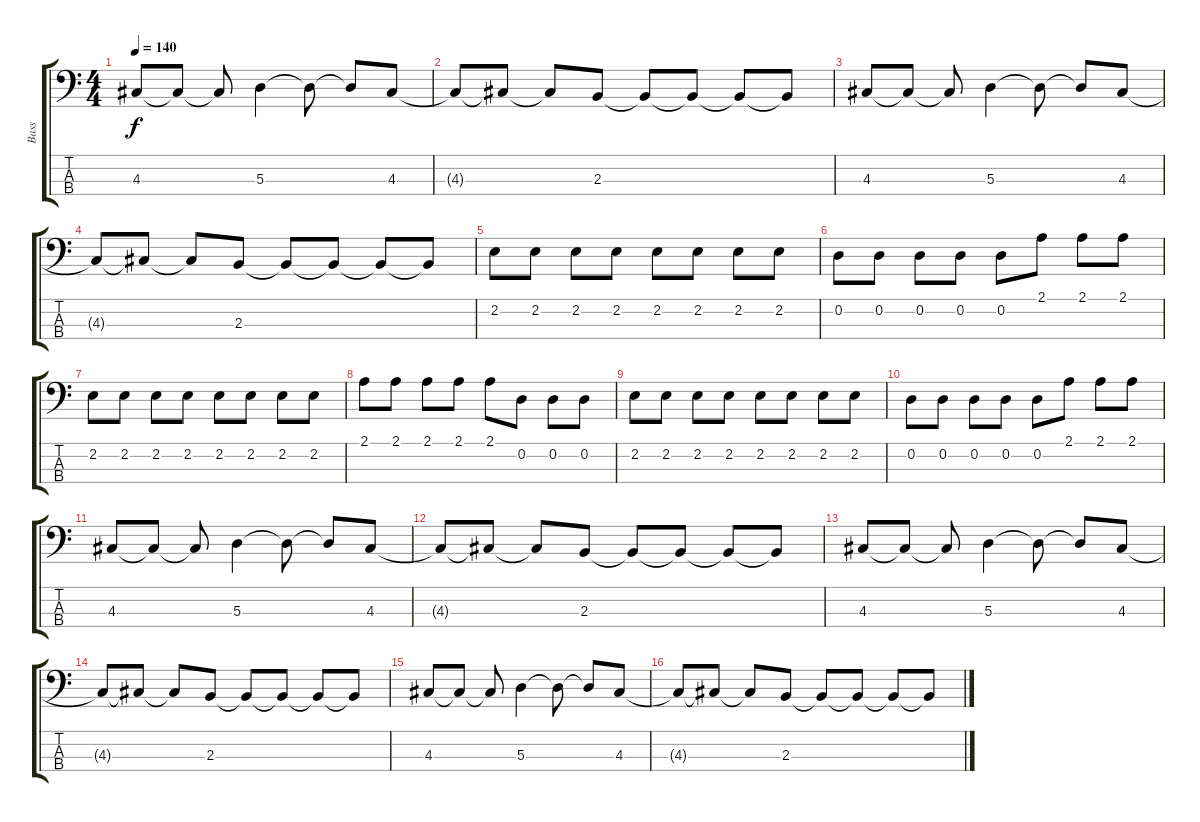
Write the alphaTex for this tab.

\track ("Bass" "Bass") {instrument slapbass1}
\staff {score tabs}
\tuning (G2 D2 A1 E1) {hide}
\ts (4 4)
\tempo 140
\clef f4
\ks c
4.3.8{dy f} 4.3{t}.8 4.3{t}.8 5.3.4 5.3{t}.8 5.3{t}.8 4.3.8 |
4.3{t}.8 4.3{t}.8 4.3{t}.8 2.3.8 2.3{t}.8 2.3{t}.8 2.3{t}.8 2.3{t}.8 |
4.3.8 4.3{t}.8 4.3{t}.8 5.3.4 5.3{t}.8 5.3{t}.8 4.3.8 |
4.3{t}.8 4.3{t}.8 4.3{t}.8 2.3.8 2.3{t}.8 2.3{t}.8 2.3{t}.8 2.3{t}.8 |
2.2.8 2.2.8 2.2.8 2.2.8 2.2.8 2.2.8 2.2.8 2.2.8 |
0.2.8 0.2.8 0.2.8 0.2.8 0.2.8 2.1.8 2.1.8 2.1.8 |
2.2.8 2.2.8 2.2.8 2.2.8 2.2.8 2.2.8 2.2.8 2.2.8 |
2.1.8 2.1.8 2.1.8 2.1.8 2.1.8 0.2.8 0.2.8 0.2.8 |
2.2.8 2.2.8 2.2.8 2.2.8 2.2.8 2.2.8 2.2.8 2.2.8 |
0.2.8 0.2.8 0.2.8 0.2.8 0.2.8 2.1.8 2.1.8 2.1.8 |
4.3.8 4.3{t}.8 4.3{t}.8 5.3.4 5.3{t}.8 5.3{t}.8 4.3.8 |
4.3{t}.8 4.3{t}.8 4.3{t}.8 2.3.8 2.3{t}.8 2.3{t}.8 2.3{t}.8 2.3{t}.8 |
4.3.8 4.3{t}.8 4.3{t}.8 5.3.4 5.3{t}.8 5.3{t}.8 4.3.8 |
4.3{t}.8 4.3{t}.8 4.3{t}.8 2.3.8 2.3{t}.8 2.3{t}.8 2.3{t}.8 2.3{t}.8 |
4.3.8 4.3{t}.8 4.3{t}.8 5.3.4 5.3{t}.8 5.3{t}.8 4.3.8 |
4.3{t}.8 4.3{t}.8 4.3{t}.8 2.3.8 2.3{t}.8 2.3{t}.8 2.3{t}.8 2.3{t}.8
